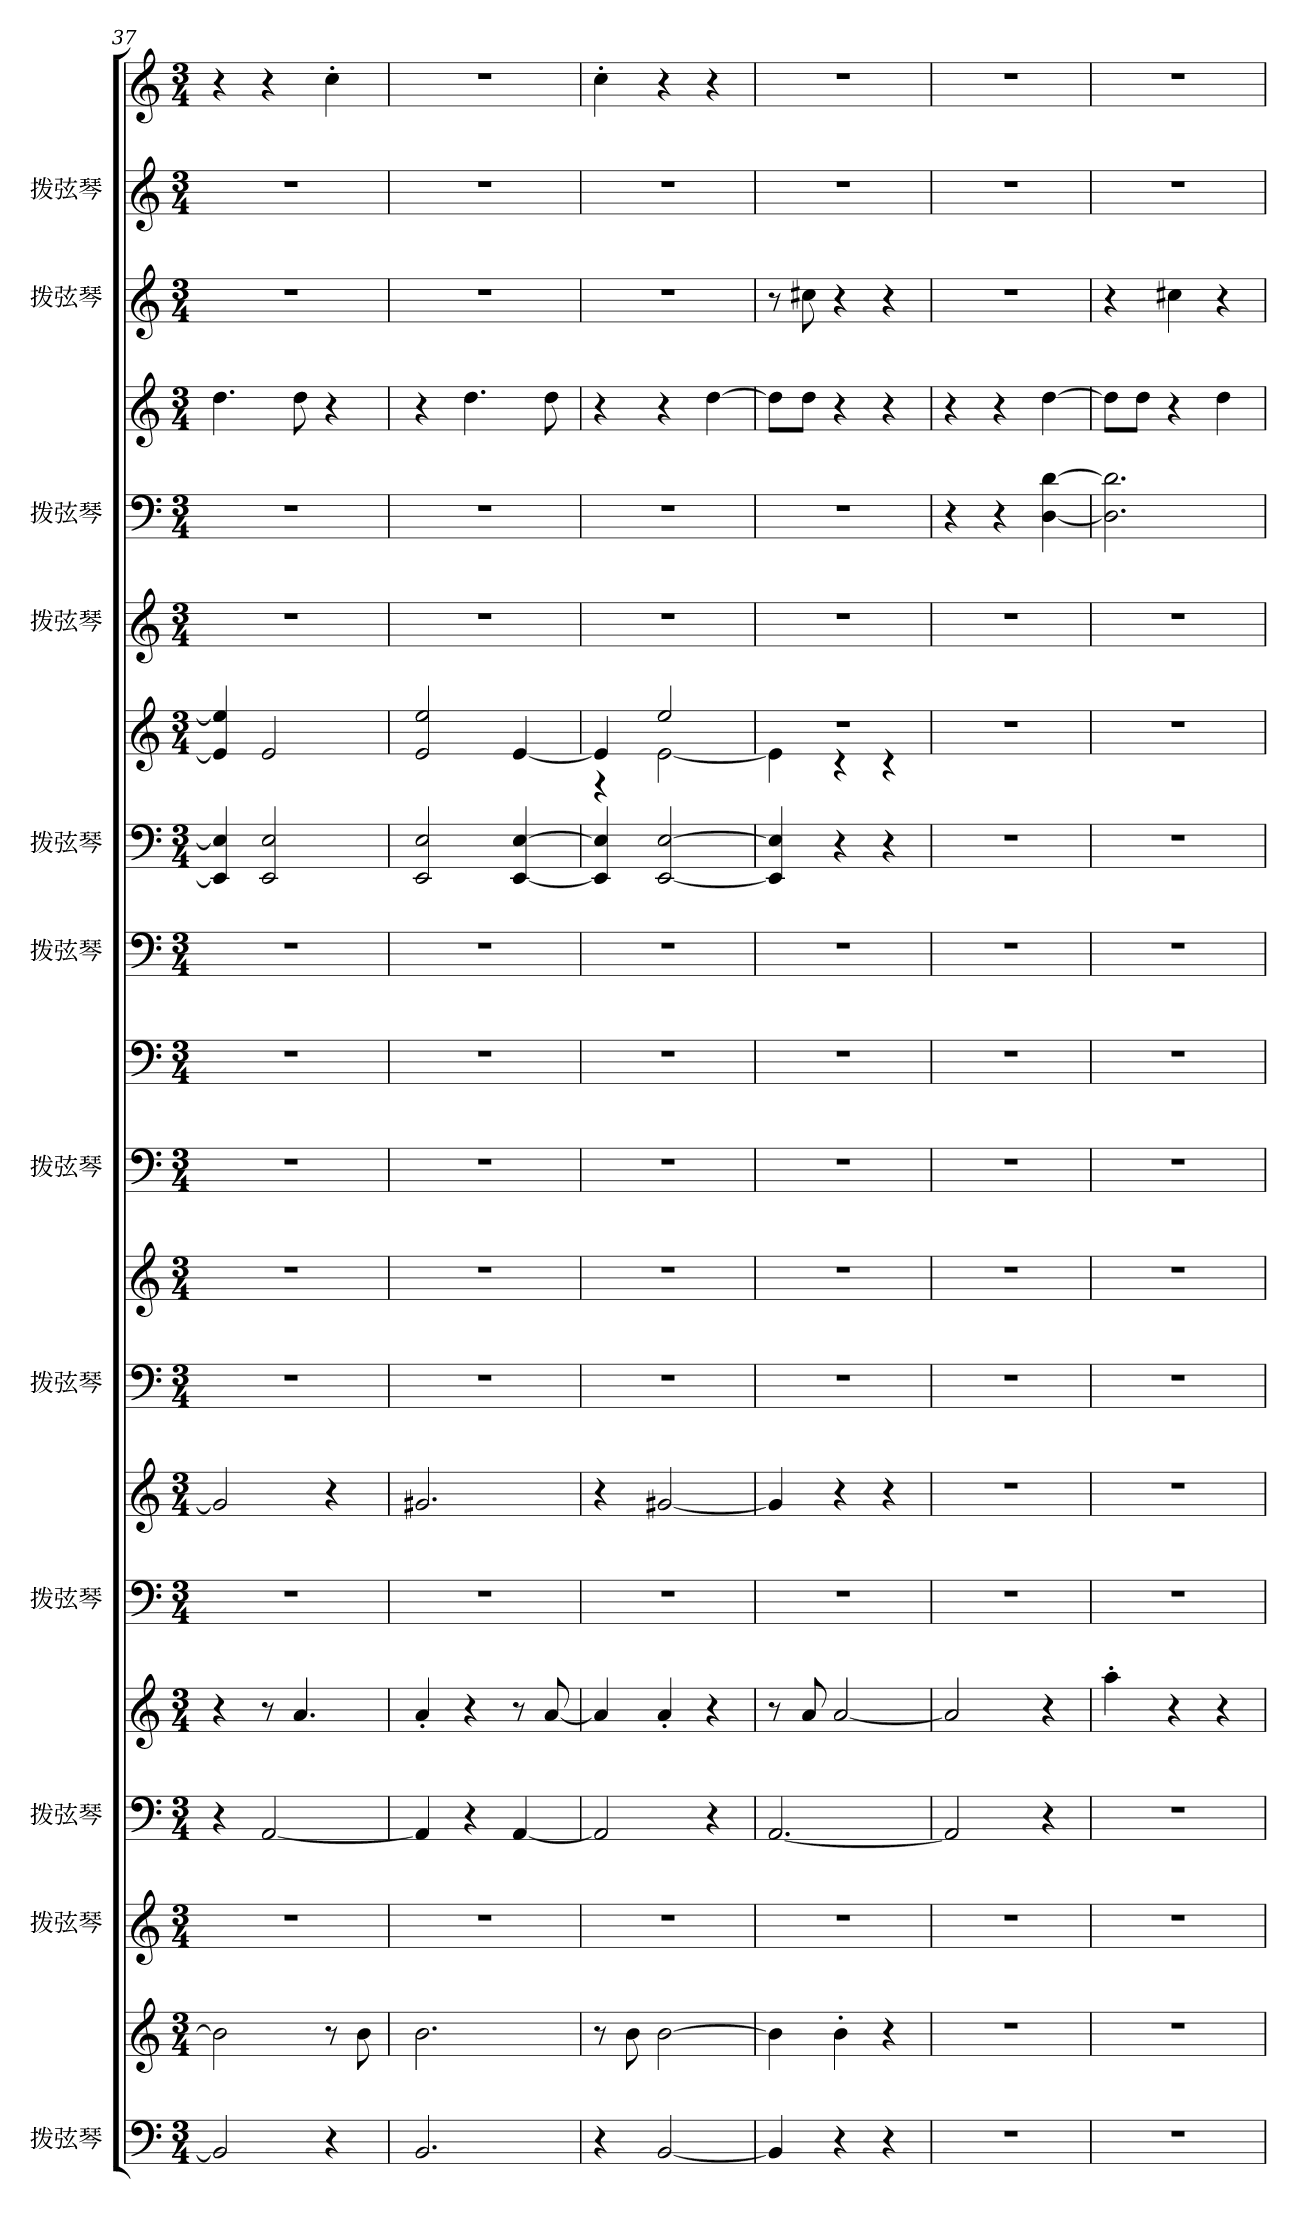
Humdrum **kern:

**kern	**kern	**kern	**kern	**kern	**kern	**kern	**kern	**kern	**kern	**kern	**kern	**kern	**kern	**kern	**kern	**kern	**kern	**kern	**kern
*part12	*part12	*part11	*part10	*part10	*part9	*part9	*part8	*part8	*part7	*part7	*part6	*part5	*part5	*part4	*part3	*part3	*part2	*part1	*part1
*staff20	*staff19	*staff18	*staff17	*staff16	*staff15	*staff14	*staff13	*staff12	*staff11	*staff10	*staff9	*staff8	*staff7	*staff6	*staff5	*staff4	*staff3	*staff2	*staff1
*I"拨弦琴	*	*I"拨弦琴	*I"拨弦琴	*	*I"拨弦琴	*	*I"拨弦琴	*	*I"拨弦琴	*	*I"拨弦琴	*I"拨弦琴	*	*I"拨弦琴	*I"拨弦琴	*	*I"拨弦琴	*I"拨弦琴	*
*clefF4	*clefG2	*clefG2	*clefF4	*clefG2	*clefF4	*clefG2	*clefF4	*clefG2	*clefF4	*clefF4	*clefF4	*clefF4	*clefG2	*clefG2	*clefF4	*clefG2	*clefG2	*clefG2	*clefG2
*k[]	*k[]	*k[]	*k[]	*k[]	*k[]	*k[]	*k[]	*k[]	*k[]	*k[]	*k[]	*k[]	*k[]	*k[]	*k[]	*k[]	*k[]	*k[]	*k[]
*M3/4	*M3/4	*M3/4	*M3/4	*M3/4	*M3/4	*M3/4	*M3/4	*M3/4	*M3/4	*M3/4	*M3/4	*M3/4	*M3/4	*M3/4	*M3/4	*M3/4	*M3/4	*M3/4	*M3/4
=37	=37	=37	=37	=37	=37	=37	=37	=37	=37	=37	=37	=37	=37	=37	=37	=37	=37	=37	=37
2BB/]	2b\]	2.r	4r	4r	2.r	2g#/]	2.r	2.r	2.r	2.r	2.r	4EE/] 4E/]	4e/] 4ee/]	2.r	2.r	4.dd\	2.r	2.r	4r
.	.	.	[2AA/	8r	.	.	.	.	.	.	.	2EE/ 2E/	2e/	.	.	.	.	.	4r
.	.	.	.	4.a/	.	.	.	.	.	.	.	.	.	.	.	8dd\	.	.	.
4r	8r	.	.	.	.	4r	.	.	.	.	.	.	.	.	.	4r	.	.	4cc'\
.	8b\	.	.	.	.	.	.	.	.	.	.	.	.	.	.	.	.	.	.
=38	=38	=38	=38	=38	=38	=38	=38	=38	=38	=38	=38	=38	=38	=38	=38	=38	=38	=38	=38
2.BB/	2.b\	2.r	4AA/]	4a'/	2.r	2.g#X/	2.r	2.r	2.r	2.r	2.r	2EE/ 2E/	2e/ 2ee/	2.r	2.r	4r	2.r	2.r	2.r
.	.	.	4r	4r	.	.	.	.	.	.	.	.	.	.	.	4.dd\	.	.	.
.	.	.	[4AA/	8r	.	.	.	.	.	.	.	[4EE/ [4E/	[4e/	.	.	.	.	.	.
.	.	.	.	[8a/	.	.	.	.	.	.	.	.	.	.	.	8dd\	.	.	.
!!LO:PB:g=z
=39	=39	=39	=39	=39	=39	=39	=39	=39	=39	=39	=39	=39	=39	=39	=39	=39	=39	=39	=39
*	*	*	*	*	*	*	*	*	*	*	*	*	*^	*	*	*	*	*	*
4r	8r	2.r	2AA/]	4a/]	2.r	4r	2.r	2.r	2.r	2.r	2.r	4EE/] 4E/]	4e/]	4r	2.r	2.r	4r	2.r	2.r	4cc'\
.	8b\	.	.	.	.	.	.	.	.	.	.	.	.	.	.	.	.	.	.	.
[2BB/	[2b\	.	.	4a'/	.	[2g#X/	.	.	.	.	.	[2EE/ [2E/	2ee/	[2e\	.	.	4r	.	.	4r
.	.	.	4r	4r	.	.	.	.	.	.	.	.	.	.	.	.	[4dd\	.	.	4r
=40	=40	=40	=40	=40	=40	=40	=40	=40	=40	=40	=40	=40	=40	=40	=40	=40	=40	=40	=40	=40
4BB/]	4b\]	2.r	[2.AA/	8r	2.r	4g#/]	2.r	2.r	2.r	2.r	2.r	4EE/] 4E/]	2.r	4e\]	2.r	2.r	8dd\L]	8r	2.r	2.r
.	.	.	.	8a/	.	.	.	.	.	.	.	.	.	.	.	.	8dd\J	8cc#X\	.	.
4r	4b'\	.	.	[2a/	.	4r	.	.	.	.	.	4r	.	4r	.	.	4r	4r	.	.
4r	4r	.	.	.	.	4r	.	.	.	.	.	4r	.	4r	.	.	4r	4r	.	.
*	*	*	*	*	*	*	*	*	*	*	*	*	*v	*v	*	*	*	*	*	*
=41	=41	=41	=41	=41	=41	=41	=41	=41	=41	=41	=41	=41	=41	=41	=41	=41	=41	=41	=41
2.r	2.r	2.r	2AA/]	2a/]	2.r	2.r	2.r	2.r	2.r	2.r	2.r	2.r	2.r	2.r	4r	4r	2.r	2.r	2.r
.	.	.	.	.	.	.	.	.	.	.	.	.	.	.	4r	4r	.	.	.
.	.	.	4r	4r	.	.	.	.	.	.	.	.	.	.	[4D\ [4d\	[4dd\	.	.	.
=42	=42	=42	=42	=42	=42	=42	=42	=42	=42	=42	=42	=42	=42	=42	=42	=42	=42	=42	=42
2.r	2.r	2.r	2.r	4aa'\	2.r	2.r	2.r	2.r	2.r	2.r	2.r	2.r	2.r	2.r	2.D\] 2.d\]	8dd\L]	4r	2.r	2.r
.	.	.	.	.	.	.	.	.	.	.	.	.	.	.	.	8dd\J	.	.	.
.	.	.	.	4r	.	.	.	.	.	.	.	.	.	.	.	4r	4cc#X\	.	.
.	.	.	.	4r	.	.	.	.	.	.	.	.	.	.	.	4dd\	4r	.	.
=	=	=	=	=	=	=	=	=	=	=	=	=	=	=	=	=	=	=	=
*-	*-	*-	*-	*-	*-	*-	*-	*-	*-	*-	*-	*-	*-	*-	*-	*-	*-	*-	*-
